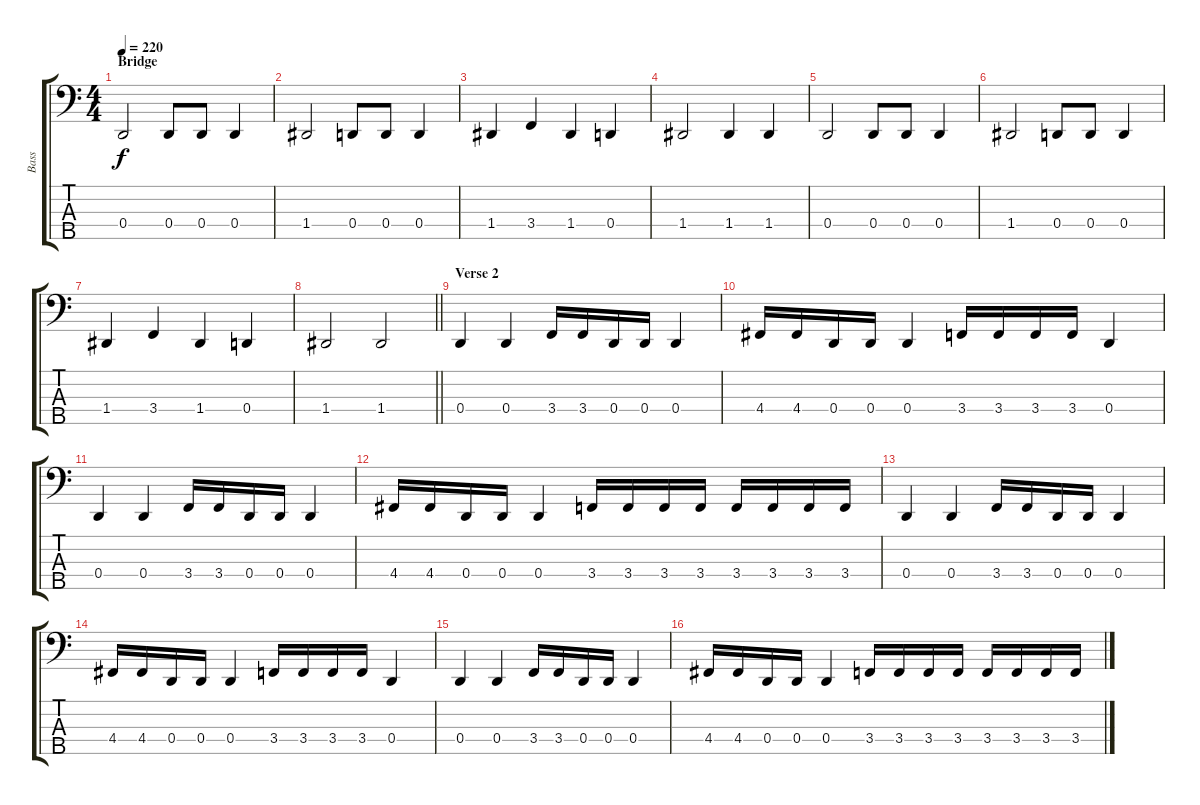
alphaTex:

\track ("Bass" "Bass") {instrument electricbasspick}
\staff {score tabs}
\tuning (F2 C2 G1 D1 A0) {hide}
\ts (4 4)
\section ("" "Bridge")
\tempo 220
\clef f4
\ks c
0.4.2{dy f} 0.4.8 0.4.8 0.4.4 |
1.4.2 0.4.8 0.4.8 0.4.4 |
1.4.4 3.4.4 1.4.4 0.4.4 |
1.4.2 1.4.4 1.4.4 |
0.4.2 0.4.8 0.4.8 0.4.4 |
1.4.2 0.4.8 0.4.8 0.4.4 |
1.4.4 3.4.4 1.4.4 0.4.4 |
\barLineRight lightlight
1.4.2 1.4.2 |
\section ("" "Verse 2")
0.4.4 0.4.4 3.4.16 3.4.16 0.4.16 0.4.16 0.4.4 |
4.4.16 4.4.16 0.4.16 0.4.16 0.4.4 3.4.16 3.4.16 3.4.16 3.4.16 0.4.4 |
0.4.4 0.4.4 3.4.16 3.4.16 0.4.16 0.4.16 0.4.4 |
4.4.16 4.4.16 0.4.16 0.4.16 0.4.4 3.4.16 3.4.16 3.4.16 3.4.16 3.4.16 3.4.16 3.4.16 3.4.16 |
0.4.4 0.4.4 3.4.16 3.4.16 0.4.16 0.4.16 0.4.4 |
4.4.16 4.4.16 0.4.16 0.4.16 0.4.4 3.4.16 3.4.16 3.4.16 3.4.16 0.4.4 |
0.4.4 0.4.4 3.4.16 3.4.16 0.4.16 0.4.16 0.4.4 |
4.4.16 4.4.16 0.4.16 0.4.16 0.4.4 3.4.16 3.4.16 3.4.16 3.4.16 3.4.16 3.4.16 3.4.16 3.4.16
